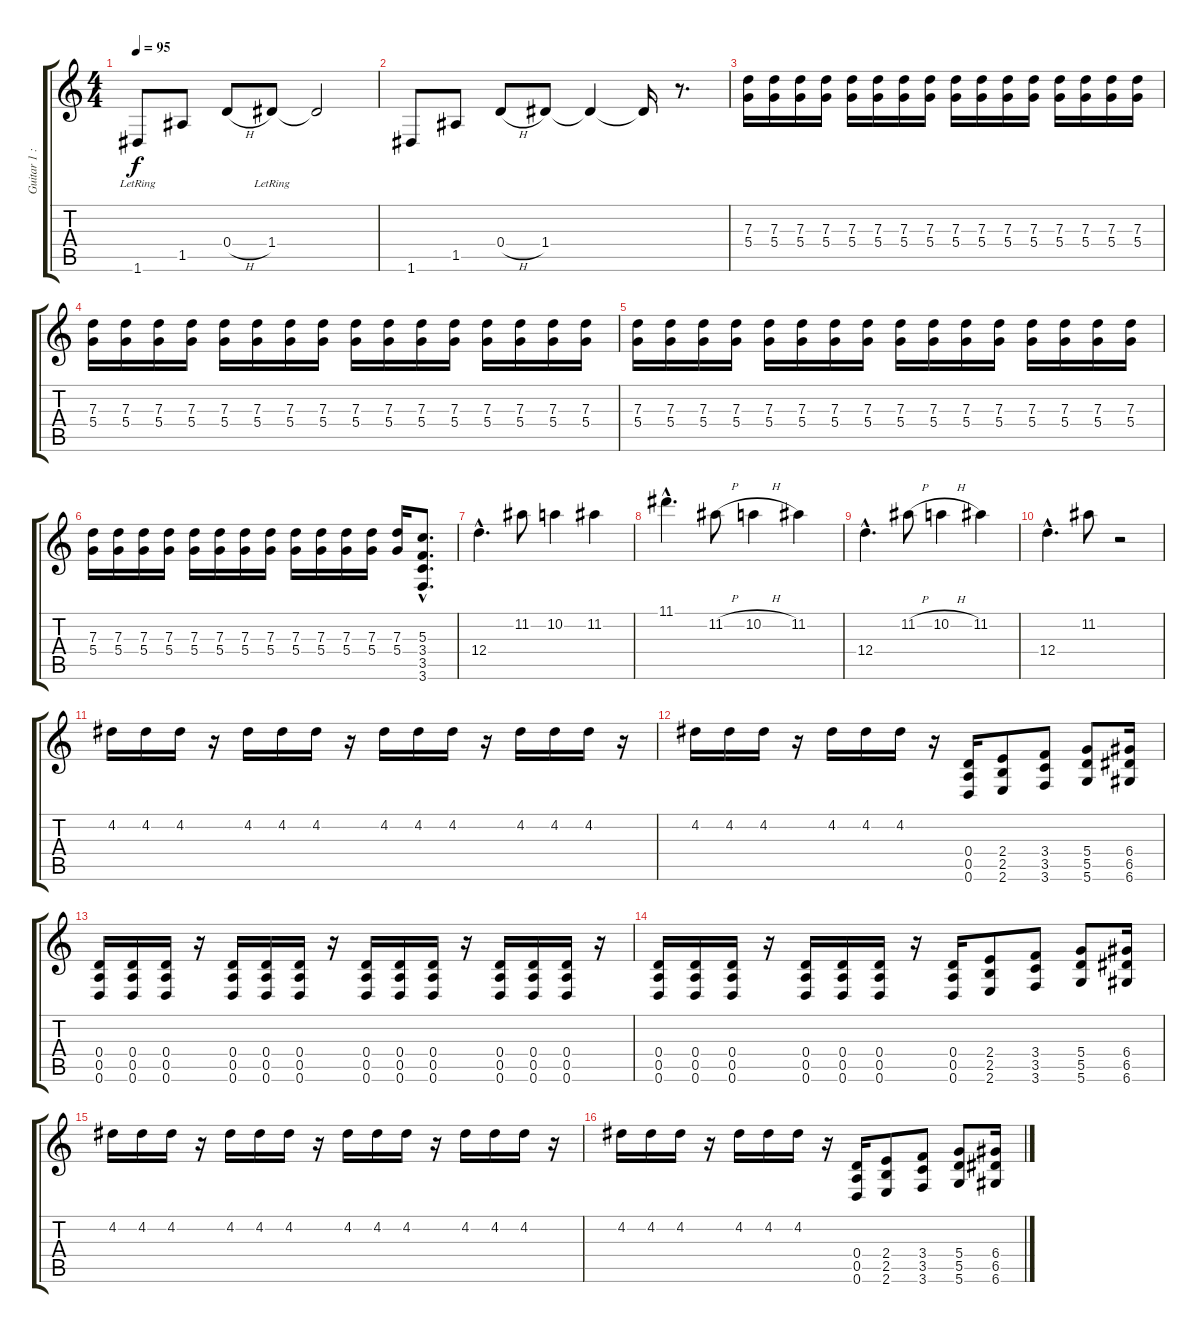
\track ("Guitar 1 : Justin Beck" "Guitar 1 :") {instrument distortionguitar}
\staff {score tabs}
\tuning (E4 B3 G3 D3 A2 D2) {hide}
\ts (4 4)
\tempo 95
\clef g2
\ks c
1.6{lr}.8{dy f} 1.5.8 0.4{h}.8 1.4{lr}.8 1.4{t}.2 |
1.6.8 1.5.8 0.4{h}.8 1.4.8 1.4{t}.4 1.4{t}.16 r.8{d} |
(7.3 5.4).16{instrument distortionguitar} (7.3 5.4).16 (7.3 5.4).16 (7.3 5.4).16 (7.3 5.4).16 (7.3 5.4).16 (7.3 5.4).16 (7.3 5.4).16 (7.3 5.4).16 (7.3 5.4).16 (7.3 5.4).16 (7.3 5.4).16 (7.3 5.4).16 (7.3 5.4).16 (7.3 5.4).16 (7.3 5.4).16 |
(7.3 5.4).16 (7.3 5.4).16 (7.3 5.4).16 (7.3 5.4).16 (7.3 5.4).16 (7.3 5.4).16 (7.3 5.4).16 (7.3 5.4).16 (7.3 5.4).16 (7.3 5.4).16 (7.3 5.4).16 (7.3 5.4).16 (7.3 5.4).16 (7.3 5.4).16 (7.3 5.4).16 (7.3 5.4).16 |
(7.3 5.4).16 (7.3 5.4).16 (7.3 5.4).16 (7.3 5.4).16 (7.3 5.4).16 (7.3 5.4).16 (7.3 5.4).16 (7.3 5.4).16 (7.3 5.4).16 (7.3 5.4).16 (7.3 5.4).16 (7.3 5.4).16 (7.3 5.4).16 (7.3 5.4).16 (7.3 5.4).16 (7.3 5.4).16 |
(7.3 5.4).16 (7.3 5.4).16 (7.3 5.4).16 (7.3 5.4).16 (7.3 5.4).16 (7.3 5.4).16 (7.3 5.4).16 (7.3 5.4).16 (7.3 5.4).16 (7.3 5.4).16 (7.3 5.4).16 (7.3 5.4).16 (7.3 5.4).16 (5.3{hac} 3.4{hac} 3.5{hac} 3.6{hac}).8{d} |
12.4{hac}.4{d instrument overdrivenguitar} 11.2.8 10.2.4 11.2.4 |
11.1{hac}.4{d} 11.2{h}.8 10.2{h}.4 11.2.4 |
12.4{hac}.4{d} 11.2{h}.8 10.2{h}.4 11.2.4 |
12.4{hac}.4{d} 11.2.8 r.2{instrument distortionguitar} |
4.2.16 4.2.16 4.2.16 r.16 4.2.16 4.2.16 4.2.16 r.16 4.2.16 4.2.16 4.2.16 r.16 4.2.16 4.2.16 4.2.16 r.16 |
4.2.16 4.2.16 4.2.16 r.16 4.2.16 4.2.16 4.2.16 r.16 (0.4 0.5 0.6).16 (2.4 2.5 2.6).8 (3.4 3.5 3.6).8 (5.4 5.5 5.6).8 (6.4 6.5 6.6).16 |
(0.4 0.5 0.6).16 (0.4 0.5 0.6).16 (0.4 0.5 0.6).16 r.16 (0.4 0.5 0.6).16 (0.4 0.5 0.6).16 (0.4 0.5 0.6).16 r.16 (0.4 0.5 0.6).16 (0.4 0.5 0.6).16 (0.4 0.5 0.6).16 r.16 (0.4 0.5 0.6).16 (0.4 0.5 0.6).16 (0.4 0.5 0.6).16 r.16 |
(0.4 0.5 0.6).16 (0.4 0.5 0.6).16 (0.4 0.5 0.6).16 r.16 (0.4 0.5 0.6).16 (0.4 0.5 0.6).16 (0.4 0.5 0.6).16 r.16 (0.4 0.5 0.6).16 (2.4 2.5 2.6).8 (3.4 3.5 3.6).8 (5.4 5.5 5.6).8 (6.4 6.5 6.6).16 |
4.2.16 4.2.16 4.2.16 r.16 4.2.16 4.2.16 4.2.16 r.16 4.2.16 4.2.16 4.2.16 r.16 4.2.16 4.2.16 4.2.16 r.16 |
4.2.16 4.2.16 4.2.16 r.16 4.2.16 4.2.16 4.2.16 r.16 (0.4 0.5 0.6).16 (2.4 2.5 2.6).8 (3.4 3.5 3.6).8 (5.4 5.5 5.6).8 (6.4 6.5 6.6).16
